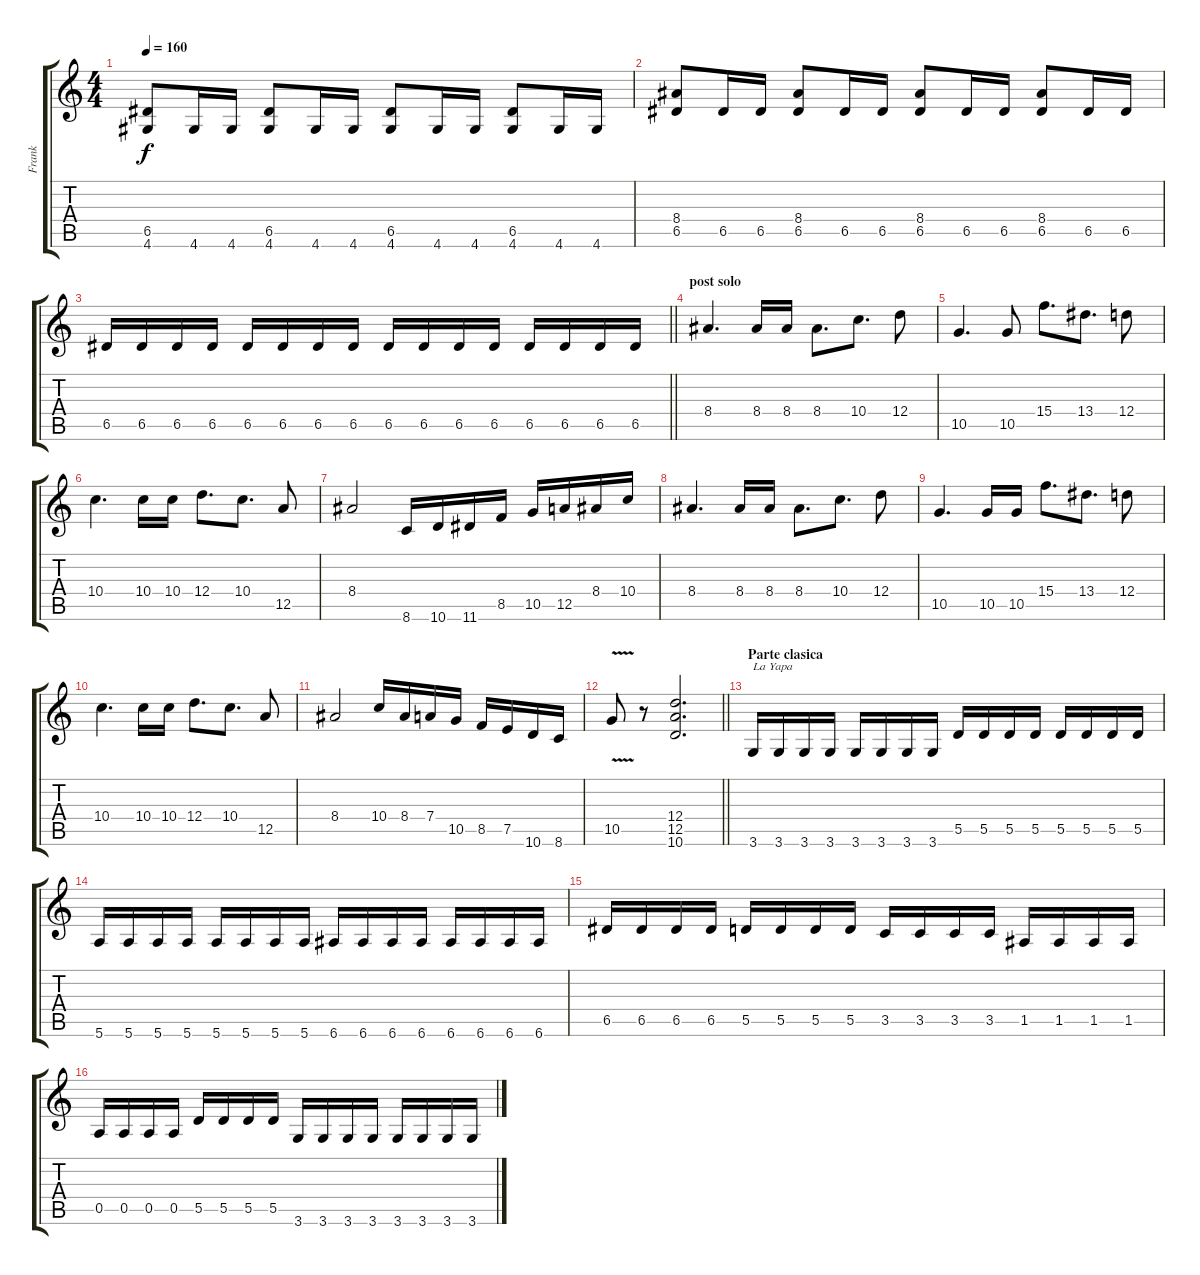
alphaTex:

\track ("Frank" "Frank") {instrument overdrivenguitar}
\staff {score tabs}
\tuning (E4 B3 G3 D3 A2 E2) {hide}
\ts (4 4)
\tempo 160
\clef g2
\ks c
(6.5 4.6).8{dy f} 4.6.16 4.6.16 (6.5 4.6).8 4.6.16 4.6.16 (6.5 4.6).8 4.6.16 4.6.16 (6.5 4.6).8 4.6.16 4.6.16 |
(8.4 6.5).8 6.5.16 6.5.16 (8.4 6.5).8 6.5.16 6.5.16 (8.4 6.5).8 6.5.16 6.5.16 (8.4 6.5).8 6.5.16 6.5.16 |
\barLineRight lightlight
6.5.16 6.5.16 6.5.16 6.5.16 6.5.16 6.5.16 6.5.16 6.5.16 6.5.16 6.5.16 6.5.16 6.5.16 6.5.16 6.5.16 6.5.16 6.5.16 |
\section ("" "post solo")
8.4.4{d} 8.4.16 8.4.16 8.4.8{d} 10.4.8{d} 12.4.8 |
10.5.4{d} 10.5.8 15.4.8{d} 13.4.8{d} 12.4.8 |
10.4.4{d} 10.4.16 10.4.16 12.4.8{d} 10.4.8{d} 12.5.8 |
8.4.2 8.6.16 10.6.16 11.6.16 8.5.16 10.5.16 12.5.16 8.4.16 10.4.16 |
8.4.4{d} 8.4.16 8.4.16 8.4.8{d} 10.4.8{d} 12.4.8 |
10.5.4{d} 10.5.16 10.5.16 15.4.8{d} 13.4.8{d} 12.4.8 |
10.4.4{d} 10.4.16 10.4.16 12.4.8{d} 10.4.8{d} 12.5.8 |
8.4.2 10.4.16 8.4.16 7.4.16 10.5.16 8.5.16 7.5.16 10.6.16 8.6.16 |
\barLineRight lightlight
10.5{v}.8 r.8 (12.4 12.5 10.6).2{d} |
\section ("" "Parte clasica")
3.6.16{txt "La Yapa"} 3.6.16 3.6.16 3.6.16 3.6.16 3.6.16 3.6.16 3.6.16 5.5.16 5.5.16 5.5.16 5.5.16 5.5.16 5.5.16 5.5.16 5.5.16 |
5.6.16 5.6.16 5.6.16 5.6.16 5.6.16 5.6.16 5.6.16 5.6.16 6.6.16 6.6.16 6.6.16 6.6.16 6.6.16 6.6.16 6.6.16 6.6.16 |
6.5.16 6.5.16 6.5.16 6.5.16 5.5.16 5.5.16 5.5.16 5.5.16 3.5.16 3.5.16 3.5.16 3.5.16 1.5.16 1.5.16 1.5.16 1.5.16 |
0.5.16 0.5.16 0.5.16 0.5.16 5.5.16 5.5.16 5.5.16 5.5.16 3.6.16 3.6.16 3.6.16 3.6.16 3.6.16 3.6.16 3.6.16 3.6.16
